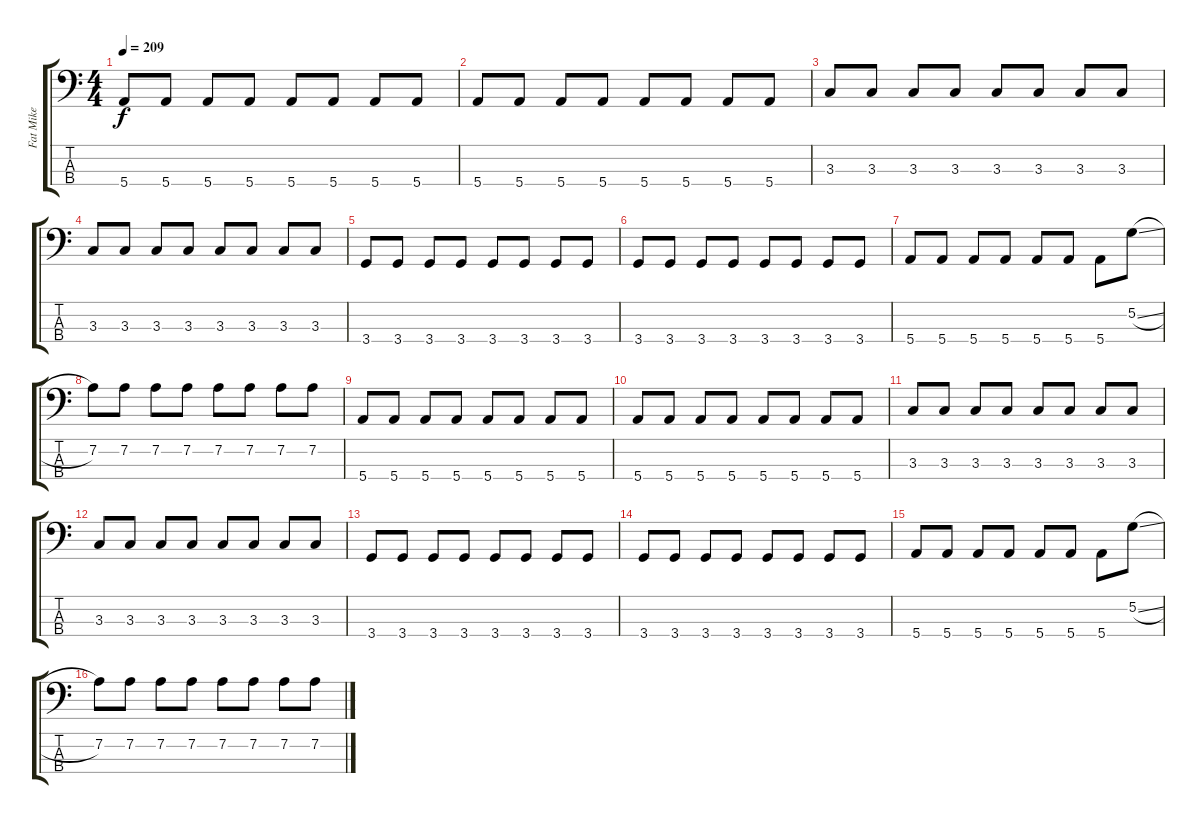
\track ("Fat Mike" "Fat Mike") {instrument electricbasspick}
\staff {score tabs}
\tuning (G2 D2 A1 E1) {hide}
\ts (4 4)
\tempo 209
\clef f4
\ks c
5.4.8{dy f} 5.4.8 5.4.8 5.4.8 5.4.8 5.4.8 5.4.8 5.4.8 |
5.4.8 5.4.8 5.4.8 5.4.8 5.4.8 5.4.8 5.4.8 5.4.8 |
3.3.8 3.3.8 3.3.8 3.3.8 3.3.8 3.3.8 3.3.8 3.3.8 |
3.3.8 3.3.8 3.3.8 3.3.8 3.3.8 3.3.8 3.3.8 3.3.8 |
3.4.8 3.4.8 3.4.8 3.4.8 3.4.8 3.4.8 3.4.8 3.4.8 |
3.4.8 3.4.8 3.4.8 3.4.8 3.4.8 3.4.8 3.4.8 3.4.8 |
5.4.8 5.4.8 5.4.8 5.4.8 5.4.8 5.4.8 5.4.8 5.2{sl}.8 |
7.2.8 7.2.8 7.2.8 7.2.8 7.2.8 7.2.8 7.2.8 7.2.8 |
5.4.8 5.4.8 5.4.8 5.4.8 5.4.8 5.4.8 5.4.8 5.4.8 |
5.4.8 5.4.8 5.4.8 5.4.8 5.4.8 5.4.8 5.4.8 5.4.8 |
3.3.8 3.3.8 3.3.8 3.3.8 3.3.8 3.3.8 3.3.8 3.3.8 |
3.3.8 3.3.8 3.3.8 3.3.8 3.3.8 3.3.8 3.3.8 3.3.8 |
3.4.8 3.4.8 3.4.8 3.4.8 3.4.8 3.4.8 3.4.8 3.4.8 |
3.4.8 3.4.8 3.4.8 3.4.8 3.4.8 3.4.8 3.4.8 3.4.8 |
5.4.8 5.4.8 5.4.8 5.4.8 5.4.8 5.4.8 5.4.8 5.2{sl}.8 |
7.2.8 7.2.8 7.2.8 7.2.8 7.2.8 7.2.8 7.2.8 7.2.8
